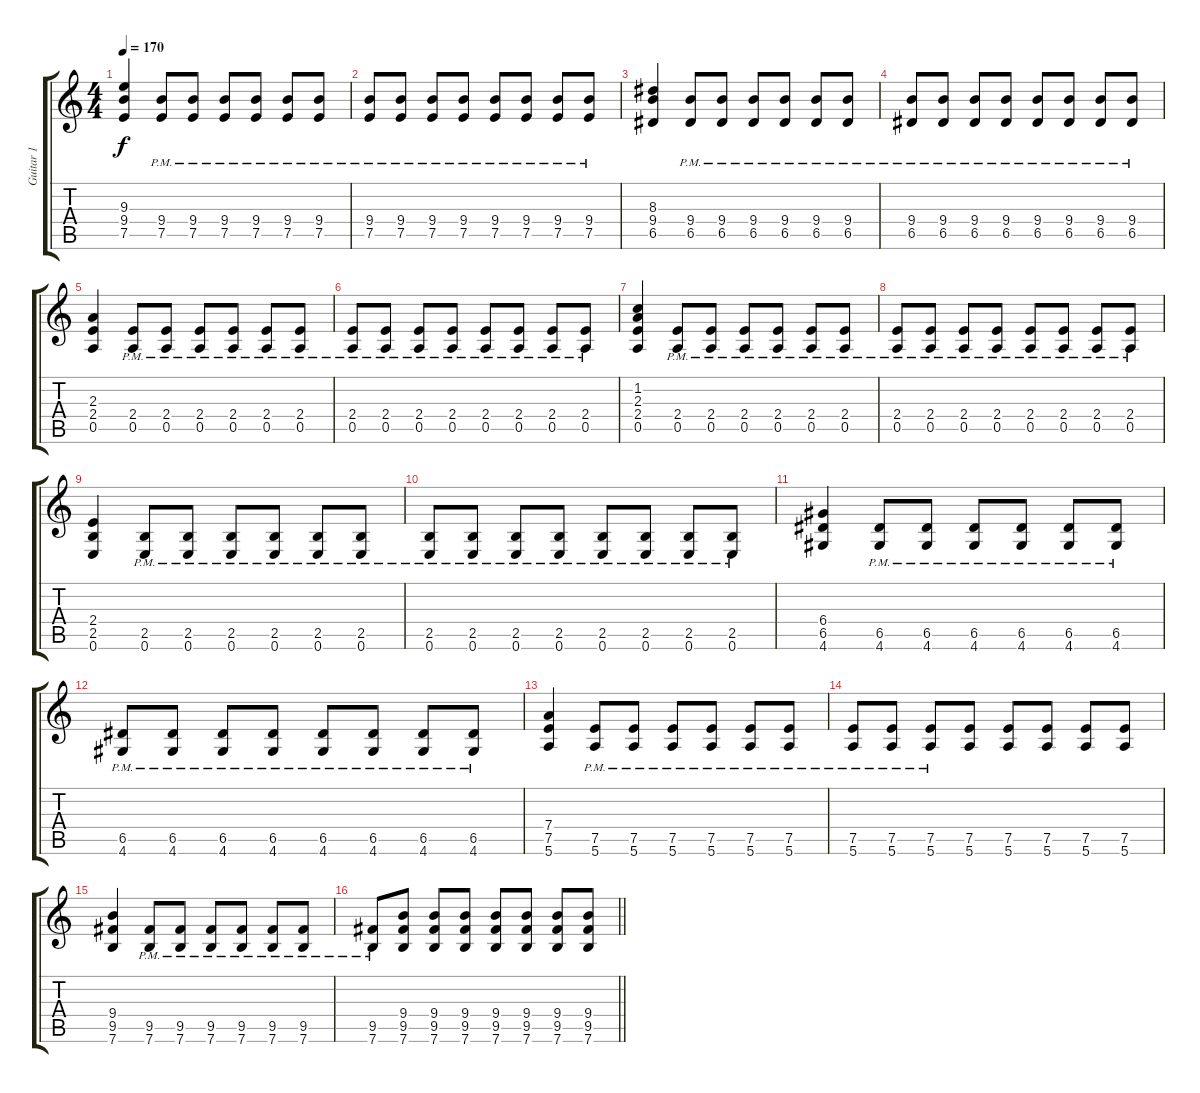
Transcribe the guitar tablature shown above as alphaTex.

\track ("Guitar 1" "Guitar 1") {instrument overdrivenguitar}
\staff {score tabs}
\tuning (E4 B3 G3 D3 A2 E2) {hide}
\ts (4 4)
\tempo 170
\clef g2
\ks c
(9.3 9.4 7.5).4{dy f} (9.4{pm} 7.5{pm}).8 (9.4{pm} 7.5{pm}).8 (9.4{pm} 7.5{pm}).8 (9.4{pm} 7.5{pm}).8 (9.4{pm} 7.5{pm}).8 (9.4{pm} 7.5{pm}).8 |
(9.4{pm} 7.5{pm}).8 (9.4{pm} 7.5{pm}).8 (9.4{pm} 7.5{pm}).8 (9.4{pm} 7.5{pm}).8 (9.4{pm} 7.5{pm}).8 (9.4{pm} 7.5{pm}).8 (9.4{pm} 7.5{pm}).8 (9.4{pm} 7.5{pm}).8 |
(8.3 9.4 6.5).4 (9.4{pm} 6.5{pm}).8 (9.4{pm} 6.5{pm}).8 (9.4{pm} 6.5{pm}).8 (9.4{pm} 6.5{pm}).8 (9.4{pm} 6.5{pm}).8 (9.4{pm} 6.5{pm}).8 |
(9.4{pm} 6.5{pm}).8 (9.4{pm} 6.5{pm}).8 (9.4{pm} 6.5{pm}).8 (9.4{pm} 6.5{pm}).8 (9.4{pm} 6.5{pm}).8 (9.4{pm} 6.5{pm}).8 (9.4{pm} 6.5{pm}).8 (9.4{pm} 6.5{pm}).8 |
(2.3 2.4 0.5).4 (2.4{pm} 0.5{pm}).8 (2.4{pm} 0.5{pm}).8 (2.4{pm} 0.5{pm}).8 (2.4{pm} 0.5{pm}).8 (2.4{pm} 0.5{pm}).8 (2.4{pm} 0.5{pm}).8 |
(2.4{pm} 0.5{pm}).8 (2.4{pm} 0.5{pm}).8 (2.4{pm} 0.5{pm}).8 (2.4{pm} 0.5{pm}).8 (2.4{pm} 0.5{pm}).8 (2.4{pm} 0.5{pm}).8 (2.4{pm} 0.5{pm}).8 (2.4{pm} 0.5{pm}).8 |
(1.2 2.3 2.4 0.5).4 (2.4{pm} 0.5{pm}).8 (2.4{pm} 0.5{pm}).8 (2.4{pm} 0.5{pm}).8 (2.4{pm} 0.5{pm}).8 (2.4{pm} 0.5{pm}).8 (2.4{pm} 0.5{pm}).8 |
(2.4{pm} 0.5{pm}).8 (2.4{pm} 0.5{pm}).8 (2.4{pm} 0.5{pm}).8 (2.4{pm} 0.5{pm}).8 (2.4{pm} 0.5{pm}).8 (2.4{pm} 0.5{pm}).8 (2.4{pm} 0.5{pm}).8 (2.4{pm} 0.5{pm}).8 |
(2.4 2.5 0.6).4 (2.5{pm} 0.6{pm}).8 (2.5{pm} 0.6{pm}).8 (2.5{pm} 0.6{pm}).8 (2.5{pm} 0.6{pm}).8 (2.5{pm} 0.6{pm}).8 (2.5{pm} 0.6{pm}).8 |
(2.5{pm} 0.6{pm}).8 (2.5{pm} 0.6{pm}).8 (2.5{pm} 0.6{pm}).8 (2.5{pm} 0.6{pm}).8 (2.5{pm} 0.6{pm}).8 (2.5{pm} 0.6{pm}).8 (2.5{pm} 0.6{pm}).8 (2.5{pm} 0.6{pm}).8 |
(6.4 6.5 4.6).4 (6.5{pm} 4.6{pm}).8 (6.5{pm} 4.6{pm}).8 (6.5{pm} 4.6{pm}).8 (6.5{pm} 4.6{pm}).8 (6.5{pm} 4.6{pm}).8 (6.5{pm} 4.6{pm}).8 |
(6.5{pm} 4.6{pm}).8 (6.5{pm} 4.6{pm}).8 (6.5{pm} 4.6{pm}).8 (6.5{pm} 4.6{pm}).8 (6.5{pm} 4.6{pm}).8 (6.5{pm} 4.6{pm}).8 (6.5{pm} 4.6{pm}).8 (6.5{pm} 4.6{pm}).8 |
(7.4 7.5 5.6).4 (7.5{pm} 5.6{pm}).8 (7.5{pm} 5.6{pm}).8 (7.5{pm} 5.6{pm}).8 (7.5{pm} 5.6{pm}).8 (7.5{pm} 5.6{pm}).8 (7.5{pm} 5.6{pm}).8 |
(7.5{pm} 5.6{pm}).8 (7.5{pm} 5.6{pm}).8 (7.5{pm} 5.6{pm}).8 (7.5 5.6).8 (7.5 5.6).8 (7.5 5.6).8 (7.5 5.6).8 (7.5 5.6).8 |
(9.4 9.5 7.6).4 (9.5{pm} 7.6{pm}).8 (9.5{pm} 7.6{pm}).8 (9.5{pm} 7.6{pm}).8 (9.5{pm} 7.6{pm}).8 (9.5{pm} 7.6{pm}).8 (9.5{pm} 7.6{pm}).8 |
\barLineRight lightlight
(9.5{pm} 7.6{pm}).8 (9.4 9.5 7.6).8 (9.4 9.5 7.6).8 (9.4 9.5 7.6).8 (9.4 9.5 7.6).8 (9.4 9.5 7.6).8 (9.4 9.5 7.6).8 (9.4 9.5 7.6).8
